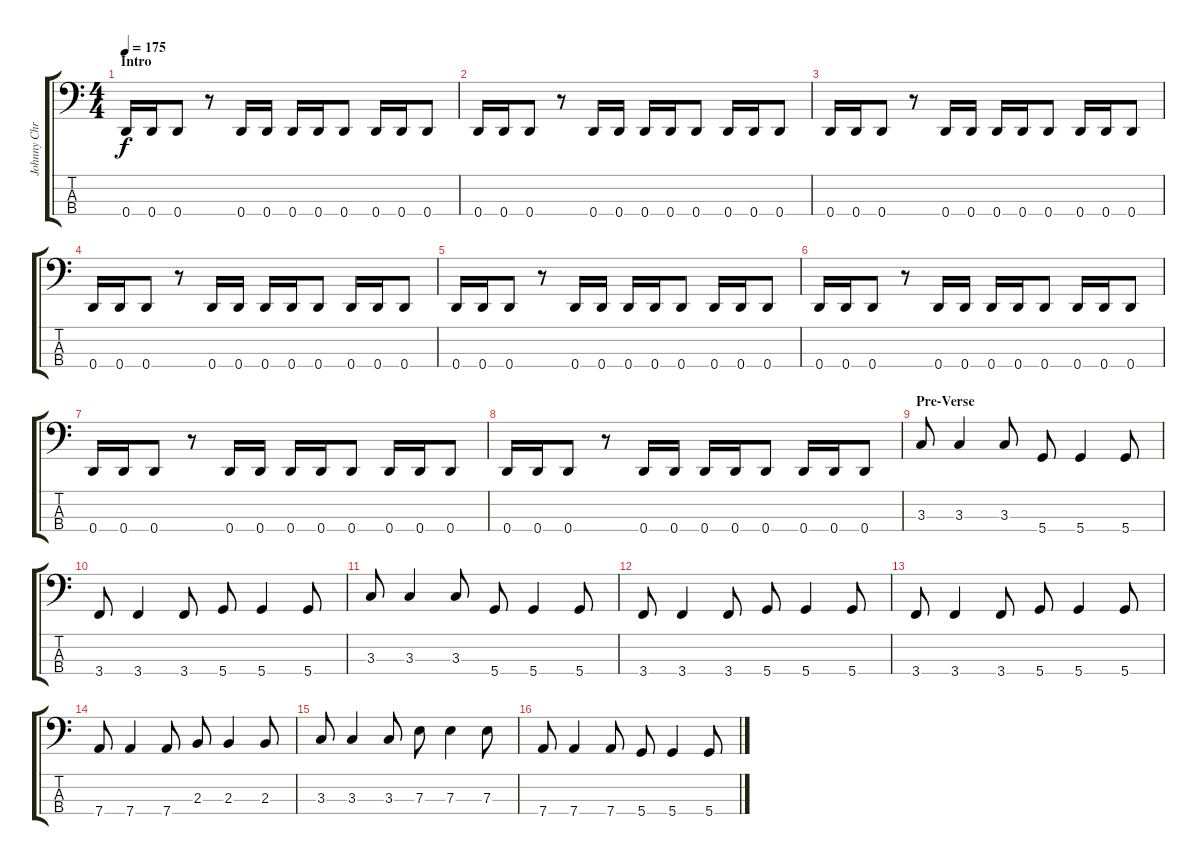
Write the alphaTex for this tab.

\track ("Johnny Christ" "Johnny Chr") {instrument electricbasspick}
\staff {score tabs}
\tuning (G2 D2 A1 D1) {hide}
\ts (4 4)
\section ("" "Intro")
\tempo 175
\clef f4
\ks c
0.4.16{dy f instrument electricbasspick} 0.4.16 0.4.8 r.8 0.4.16 0.4.16 0.4.16 0.4.16 0.4.8 0.4.16 0.4.16 0.4.8 |
0.4.16 0.4.16 0.4.8 r.8 0.4.16 0.4.16 0.4.16 0.4.16 0.4.8 0.4.16 0.4.16 0.4.8 |
0.4.16 0.4.16 0.4.8 r.8 0.4.16 0.4.16 0.4.16 0.4.16 0.4.8 0.4.16 0.4.16 0.4.8 |
0.4.16 0.4.16 0.4.8 r.8 0.4.16 0.4.16 0.4.16 0.4.16 0.4.8 0.4.16 0.4.16 0.4.8 |
0.4.16 0.4.16 0.4.8 r.8 0.4.16 0.4.16 0.4.16 0.4.16 0.4.8 0.4.16 0.4.16 0.4.8 |
0.4.16 0.4.16 0.4.8 r.8 0.4.16 0.4.16 0.4.16 0.4.16 0.4.8 0.4.16 0.4.16 0.4.8 |
0.4.16 0.4.16 0.4.8 r.8 0.4.16 0.4.16 0.4.16 0.4.16 0.4.8 0.4.16 0.4.16 0.4.8 |
0.4.16 0.4.16 0.4.8 r.8 0.4.16 0.4.16 0.4.16 0.4.16 0.4.8 0.4.16 0.4.16 0.4.8 |
\section ("" "Pre-Verse")
3.3.8 3.3.4 3.3.8 5.4.8 5.4.4 5.4.8 |
3.4.8 3.4.4 3.4.8 5.4.8 5.4.4 5.4.8 |
3.3.8 3.3.4 3.3.8 5.4.8 5.4.4 5.4.8 |
3.4.8 3.4.4 3.4.8 5.4.8 5.4.4 5.4.8 |
3.4.8 3.4.4 3.4.8 5.4.8 5.4.4 5.4.8 |
7.4.8 7.4.4 7.4.8 2.3.8 2.3.4 2.3.8 |
3.3.8 3.3.4 3.3.8 7.3.8 7.3.4 7.3.8 |
7.4.8 7.4.4 7.4.8 5.4.8 5.4.4 5.4.8
